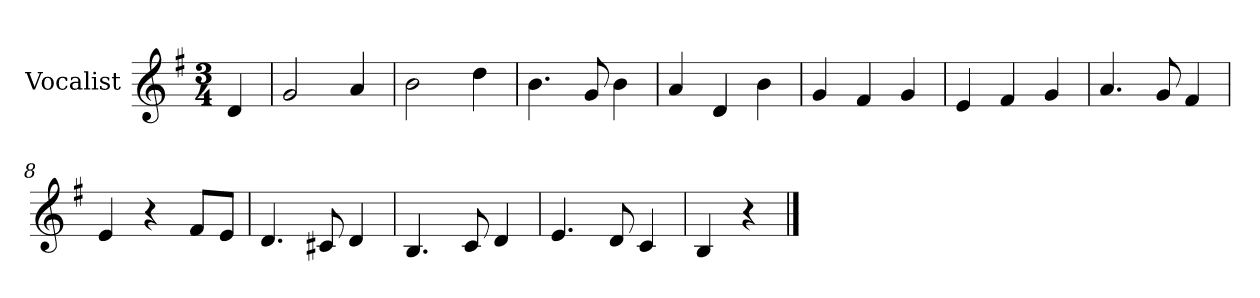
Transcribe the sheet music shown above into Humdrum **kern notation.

**kern
*part1
*staff1
*I"Vocalist
*k[f#]
*G:
*M3/4
=
4d
=1
2g
4a
=2
2b
4dd
=3
4.b
8g
4b
=4
4a
4d
4b
=5
4g
4f#
4g
=6
4e
4f#
4g
=7
4.a
8g
4f#
=8
4e
4r
8f#L
8eJ
=9
4.d
8c#X
4d
=10
4.B
8c
4d
=11
4.e
8d
4c
=12
4B
4r
==
*-
